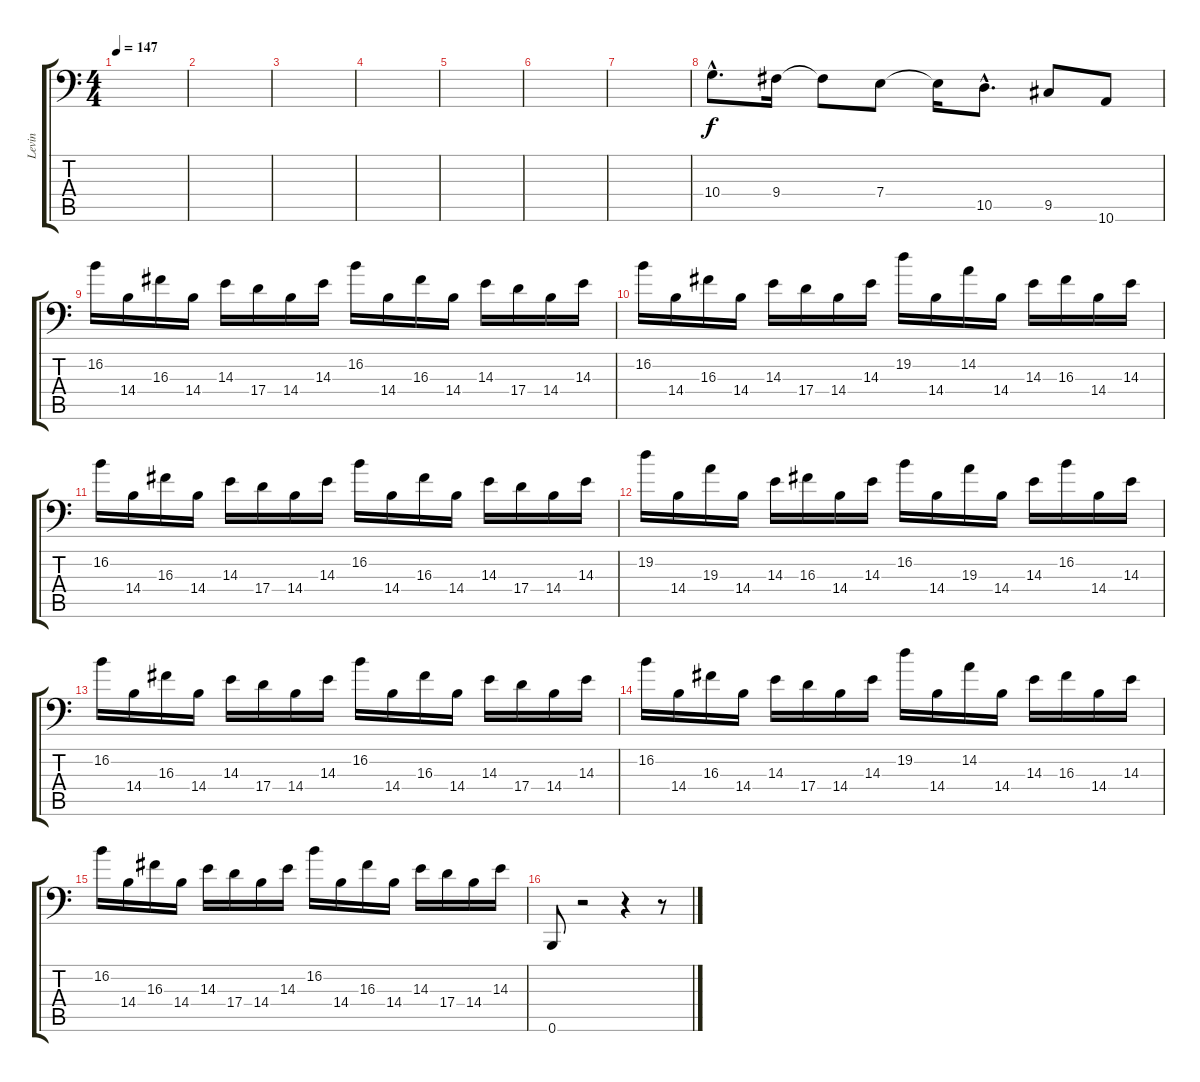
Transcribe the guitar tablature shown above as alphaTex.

\track ("Levin" "Levin") {instrument electricbassfinger}
\staff {score tabs}
\tuning (C3 G2 D2 A1 E1 B0) {hide}
\ts (4 4)
\tempo 147
\clef f4
\ks c
|
|
|
|
|
|
|
10.4{hac}.8{d} 9.4.16 9.4{t}.8 7.4.8 7.4{t}.16 10.5{hac}.8{d} 9.5.8 10.6.8 |
16.2.16 14.4.16 16.3.16 14.4.16 14.3.16 17.4.16 14.4.16 14.3.16 16.2.16 14.4.16 16.3.16 14.4.16 14.3.16 17.4.16 14.4.16 14.3.16 |
16.2.16 14.4.16 16.3.16 14.4.16 14.3.16 17.4.16 14.4.16 14.3.16 19.2.16 14.4.16 14.2.16 14.4.16 14.3.16 16.3.16 14.4.16 14.3.16 |
16.2.16 14.4.16 16.3.16 14.4.16 14.3.16 17.4.16 14.4.16 14.3.16 16.2.16 14.4.16 16.3.16 14.4.16 14.3.16 17.4.16 14.4.16 14.3.16 |
19.2.16 14.4.16 19.3.16 14.4.16 14.3.16 16.3.16 14.4.16 14.3.16 16.2.16 14.4.16 19.3.16 14.4.16 14.3.16 16.2.16 14.4.16 14.3.16 |
16.2.16 14.4.16 16.3.16 14.4.16 14.3.16 17.4.16 14.4.16 14.3.16 16.2.16 14.4.16 16.3.16 14.4.16 14.3.16 17.4.16 14.4.16 14.3.16 |
16.2.16 14.4.16 16.3.16 14.4.16 14.3.16 17.4.16 14.4.16 14.3.16 19.2.16 14.4.16 14.2.16 14.4.16 14.3.16 16.3.16 14.4.16 14.3.16 |
16.2.16 14.4.16 16.3.16 14.4.16 14.3.16 17.4.16 14.4.16 14.3.16 16.2.16 14.4.16 16.3.16 14.4.16 14.3.16 17.4.16 14.4.16 14.3.16 |
0.6.8 r.2 r.4 r.8
